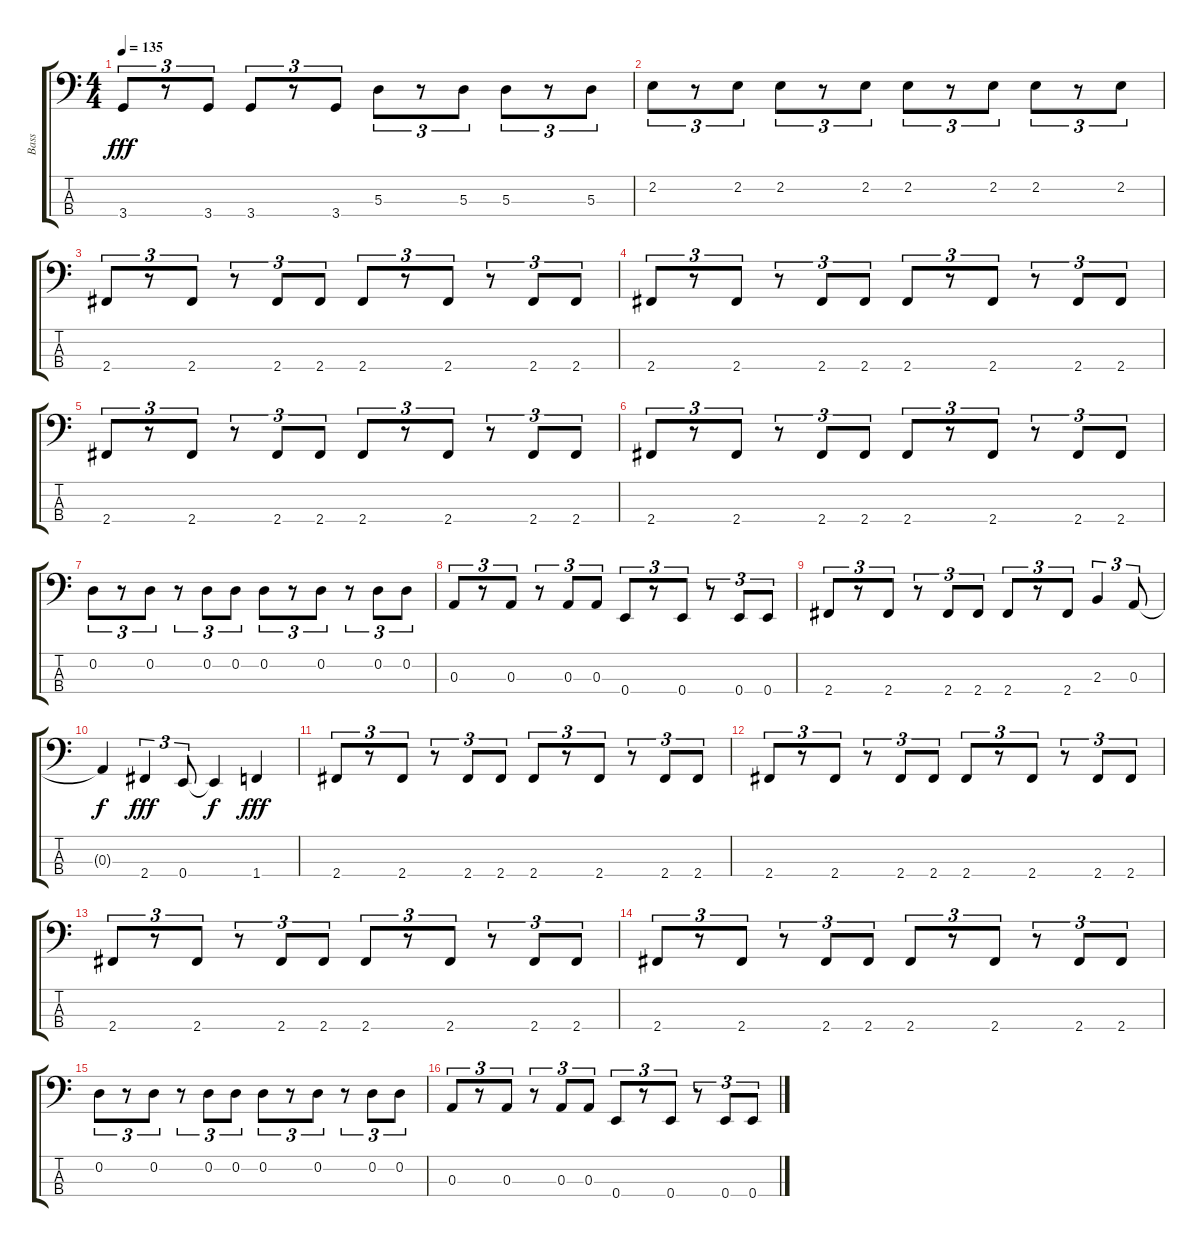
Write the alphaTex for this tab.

\track ("Bass" "Bass") {instrument electricbassfinger}
\staff {score tabs}
\tuning (G2 D2 A1 E1) {hide}
\ts (4 4)
\tempo 135
\clef f4
\ks c
3.4.8{tu (3 2) dy fff} r.8{tu (3 2)} 3.4.8{tu (3 2)} 3.4.8{tu (3 2)} r.8{tu (3 2)} 3.4.8{tu (3 2)} 5.3.8{tu (3 2)} r.8{tu (3 2)} 5.3.8{tu (3 2)} 5.3.8{tu (3 2)} r.8{tu (3 2)} 5.3.8{tu (3 2)} |
2.2.8{tu (3 2)} r.8{tu (3 2)} 2.2.8{tu (3 2)} 2.2.8{tu (3 2)} r.8{tu (3 2)} 2.2.8{tu (3 2)} 2.2.8{tu (3 2)} r.8{tu (3 2)} 2.2.8{tu (3 2)} 2.2.8{tu (3 2)} r.8{tu (3 2)} 2.2.8{tu (3 2)} |
2.4.8{tu (3 2)} r.8{tu (3 2)} 2.4.8{tu (3 2)} r.8{tu (3 2)} 2.4.8{tu (3 2)} 2.4.8{tu (3 2)} 2.4.8{tu (3 2)} r.8{tu (3 2)} 2.4.8{tu (3 2)} r.8{tu (3 2)} 2.4.8{tu (3 2)} 2.4.8{tu (3 2)} |
2.4.8{tu (3 2)} r.8{tu (3 2)} 2.4.8{tu (3 2)} r.8{tu (3 2)} 2.4.8{tu (3 2)} 2.4.8{tu (3 2)} 2.4.8{tu (3 2)} r.8{tu (3 2)} 2.4.8{tu (3 2)} r.8{tu (3 2)} 2.4.8{tu (3 2)} 2.4.8{tu (3 2)} |
2.4.8{tu (3 2)} r.8{tu (3 2)} 2.4.8{tu (3 2)} r.8{tu (3 2)} 2.4.8{tu (3 2)} 2.4.8{tu (3 2)} 2.4.8{tu (3 2)} r.8{tu (3 2)} 2.4.8{tu (3 2)} r.8{tu (3 2)} 2.4.8{tu (3 2)} 2.4.8{tu (3 2)} |
2.4.8{tu (3 2)} r.8{tu (3 2)} 2.4.8{tu (3 2)} r.8{tu (3 2)} 2.4.8{tu (3 2)} 2.4.8{tu (3 2)} 2.4.8{tu (3 2)} r.8{tu (3 2)} 2.4.8{tu (3 2)} r.8{tu (3 2)} 2.4.8{tu (3 2)} 2.4.8{tu (3 2)} |
0.2.8{tu (3 2)} r.8{tu (3 2)} 0.2.8{tu (3 2)} r.8{tu (3 2)} 0.2.8{tu (3 2)} 0.2.8{tu (3 2)} 0.2.8{tu (3 2)} r.8{tu (3 2)} 0.2.8{tu (3 2)} r.8{tu (3 2)} 0.2.8{tu (3 2)} 0.2.8{tu (3 2)} |
0.3.8{tu (3 2)} r.8{tu (3 2)} 0.3.8{tu (3 2)} r.8{tu (3 2)} 0.3.8{tu (3 2)} 0.3.8{tu (3 2)} 0.4.8{tu (3 2)} r.8{tu (3 2)} 0.4.8{tu (3 2)} r.8{tu (3 2)} 0.4.8{tu (3 2)} 0.4.8{tu (3 2)} |
2.4.8{tu (3 2)} r.8{tu (3 2)} 2.4.8{tu (3 2)} r.8{tu (3 2)} 2.4.8{tu (3 2)} 2.4.8{tu (3 2)} 2.4.8{tu (3 2)} r.8{tu (3 2)} 2.4.8{tu (3 2)} 2.3.4{tu (3 2)} 0.3.8{tu (3 2)} |
0.3{t}.4{dy f} 2.4.4{tu (3 2) dy fff} 0.4.8{tu (3 2)} 0.4{t}.4{dy f} 1.4.4{dy fff} |
2.4.8{tu (3 2)} r.8{tu (3 2)} 2.4.8{tu (3 2)} r.8{tu (3 2)} 2.4.8{tu (3 2)} 2.4.8{tu (3 2)} 2.4.8{tu (3 2)} r.8{tu (3 2)} 2.4.8{tu (3 2)} r.8{tu (3 2)} 2.4.8{tu (3 2)} 2.4.8{tu (3 2)} |
2.4.8{tu (3 2)} r.8{tu (3 2)} 2.4.8{tu (3 2)} r.8{tu (3 2)} 2.4.8{tu (3 2)} 2.4.8{tu (3 2)} 2.4.8{tu (3 2)} r.8{tu (3 2)} 2.4.8{tu (3 2)} r.8{tu (3 2)} 2.4.8{tu (3 2)} 2.4.8{tu (3 2)} |
2.4.8{tu (3 2)} r.8{tu (3 2)} 2.4.8{tu (3 2)} r.8{tu (3 2)} 2.4.8{tu (3 2)} 2.4.8{tu (3 2)} 2.4.8{tu (3 2)} r.8{tu (3 2)} 2.4.8{tu (3 2)} r.8{tu (3 2)} 2.4.8{tu (3 2)} 2.4.8{tu (3 2)} |
2.4.8{tu (3 2)} r.8{tu (3 2)} 2.4.8{tu (3 2)} r.8{tu (3 2)} 2.4.8{tu (3 2)} 2.4.8{tu (3 2)} 2.4.8{tu (3 2)} r.8{tu (3 2)} 2.4.8{tu (3 2)} r.8{tu (3 2)} 2.4.8{tu (3 2)} 2.4.8{tu (3 2)} |
0.2.8{tu (3 2)} r.8{tu (3 2)} 0.2.8{tu (3 2)} r.8{tu (3 2)} 0.2.8{tu (3 2)} 0.2.8{tu (3 2)} 0.2.8{tu (3 2)} r.8{tu (3 2)} 0.2.8{tu (3 2)} r.8{tu (3 2)} 0.2.8{tu (3 2)} 0.2.8{tu (3 2)} |
0.3.8{tu (3 2)} r.8{tu (3 2)} 0.3.8{tu (3 2)} r.8{tu (3 2)} 0.3.8{tu (3 2)} 0.3.8{tu (3 2)} 0.4.8{tu (3 2)} r.8{tu (3 2)} 0.4.8{tu (3 2)} r.8{tu (3 2)} 0.4.8{tu (3 2)} 0.4.8{tu (3 2)}
